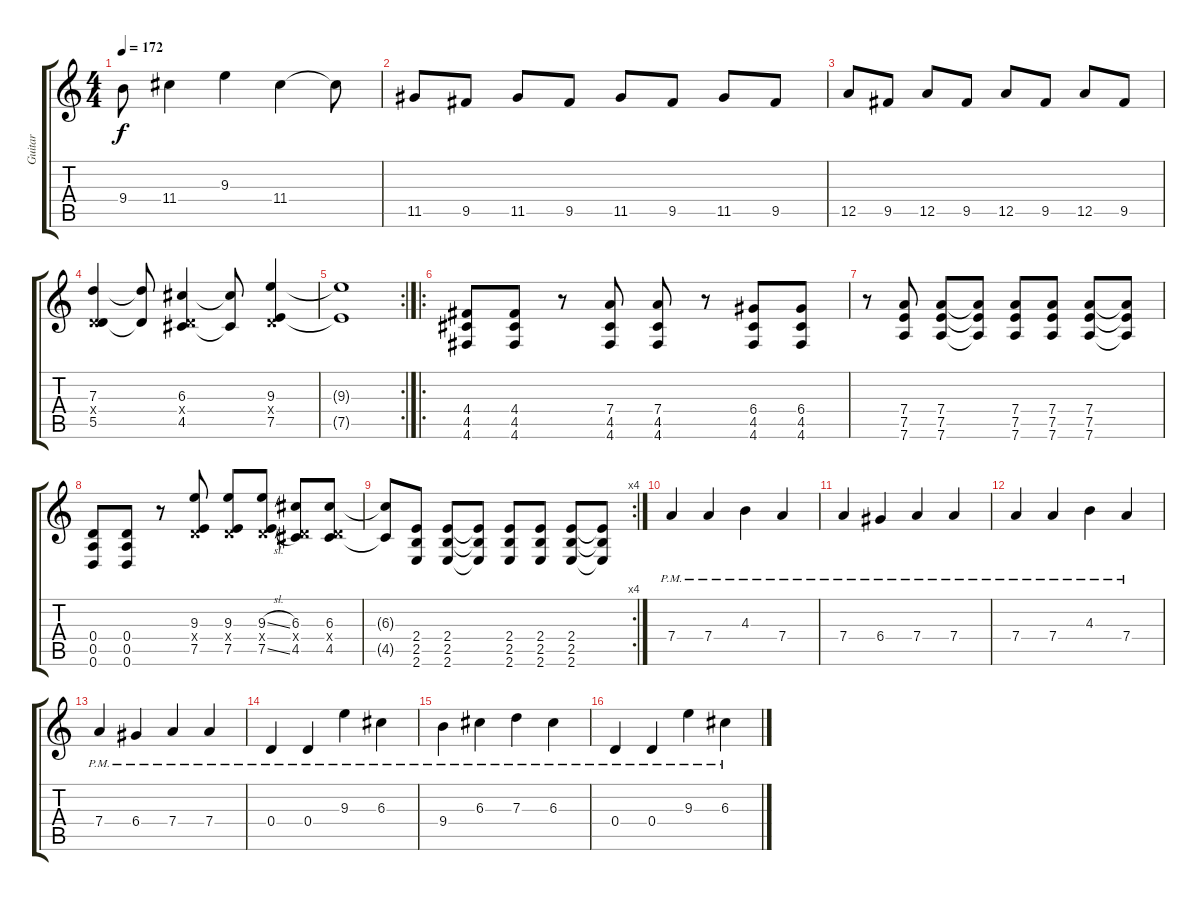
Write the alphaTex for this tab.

\track ("Guitar" "Guitar") {instrument distortionguitar}
\staff {score tabs}
\tuning (E4 B3 G3 D3 A2 D2) {hide}
\ts (4 4)
\tempo 172
\clef g2
\ks c
9.4.8{dy f} 11.4.4 9.3.4 11.4.4 11.4{t}.8 |
11.5.8 9.5.8 11.5.8 9.5.8 11.5.8 9.5.8 11.5.8 9.5.8 |
12.5.8 9.5.8 12.5.8 9.5.8 12.5.8 9.5.8 12.5.8 9.5.8 |
(7.3 0.4{x} 5.5).4 (7.3{t} 5.5{t}).8 (6.3 0.4{x} 4.5).4 (6.3{t} 4.5{t}).8 (9.3 0.4{x} 7.5).4 |
\rc 2
(9.3{t} 7.5{t}).1 |
\ro
(4.4 4.5 4.6).8{instrument distortionguitar} (4.4 4.5 4.6).8 r.8 (7.4 4.5 4.6).8 (7.4 4.5 4.6).8 r.8 (6.4 4.5 4.6).8 (6.4 4.5 4.6).8 |
r.8 (7.4 7.5 7.6).8 (7.4 7.5 7.6).8 (7.4{t} 7.5{t} 7.6{t}).8 (7.4 7.5 7.6).8 (7.4 7.5 7.6).8 (7.4 7.5 7.6).8 (7.4{t} 7.5{t} 7.6{t}).8 |
(0.4 0.5 0.6).8 (0.4 0.5 0.6).8 r.8 (9.3 0.4{x} 7.5).8 (9.3 0.4{x} 7.5).8 (9.3{sl} 0.4{x} 7.5{sl}).8 (6.3 0.4{x} 4.5).8 (6.3 0.4{x} 4.5).8 |
\rc 4
(6.3{t} 4.5{t}).8 (2.4 2.5 2.6).8 (2.4 2.5 2.6).8 (2.4{t} 2.5{t} 2.6{t}).8 (2.4 2.5 2.6).8 (2.4 2.5 2.6).8 (2.4 2.5 2.6).8 (2.4{t} 2.5{t} 2.6{t}).8 |
7.4{pm}.4{instrument electricguitarclean} 7.4{pm}.4 4.3{pm}.4 7.4{pm}.4 |
7.4{pm}.4 6.4{pm}.4 7.4{pm}.4 7.4{pm}.4 |
7.4{pm}.4 7.4{pm}.4 4.3{pm}.4 7.4{pm}.4 |
7.4{pm}.4 6.4{pm}.4 7.4{pm}.4 7.4{pm}.4 |
0.4{pm}.4 0.4{pm}.4 9.3{pm}.4 6.3{pm}.4 |
9.4{pm}.4 6.3{pm}.4 7.3{pm}.4 6.3{pm}.4 |
0.4{pm}.4 0.4{pm}.4 9.3{pm}.4 6.3{pm}.4
